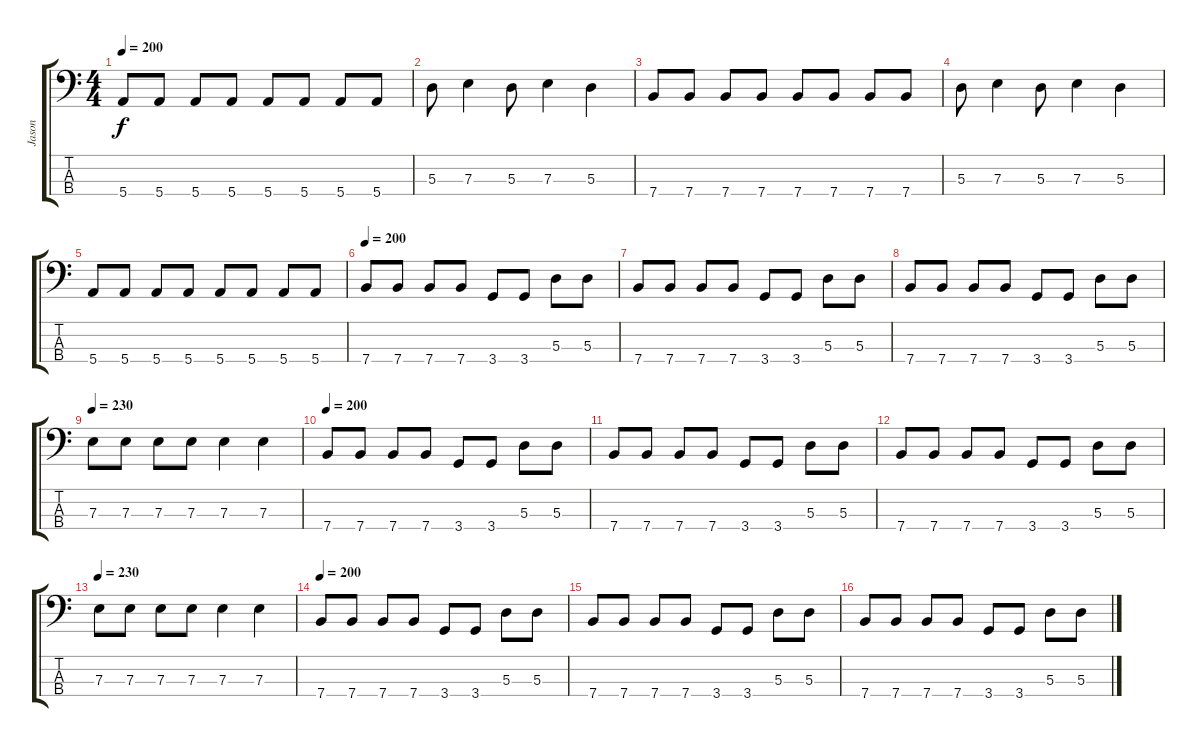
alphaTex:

\track ("Jason" "Jason") {instrument electricbasspick}
\staff {score tabs}
\tuning (G2 D2 A1 E1) {hide}
\ts (4 4)
\tempo 200
\clef f4
\ks c
5.4.8{dy f} 5.4.8 5.4.8 5.4.8 5.4.8 5.4.8 5.4.8 5.4.8 |
5.3.8 7.3.4 5.3.8 7.3.4 5.3.4 |
7.4.8 7.4.8 7.4.8 7.4.8 7.4.8 7.4.8 7.4.8 7.4.8 |
5.3.8 7.3.4 5.3.8 7.3.4 5.3.4 |
5.4.8 5.4.8 5.4.8 5.4.8 5.4.8 5.4.8 5.4.8 5.4.8 |
\tempo 200
7.4.8 7.4.8 7.4.8 7.4.8 3.4.8 3.4.8 5.3.8 5.3.8 |
7.4.8 7.4.8 7.4.8 7.4.8 3.4.8 3.4.8 5.3.8 5.3.8 |
7.4.8 7.4.8 7.4.8 7.4.8 3.4.8 3.4.8 5.3.8 5.3.8 |
\tempo 230
7.3.8 7.3.8 7.3.8 7.3.8 7.3.4 7.3.4 |
\tempo 200
7.4.8 7.4.8 7.4.8 7.4.8 3.4.8 3.4.8 5.3.8 5.3.8 |
7.4.8 7.4.8 7.4.8 7.4.8 3.4.8 3.4.8 5.3.8 5.3.8 |
7.4.8 7.4.8 7.4.8 7.4.8 3.4.8 3.4.8 5.3.8 5.3.8 |
\tempo 230
7.3.8 7.3.8 7.3.8 7.3.8 7.3.4 7.3.4 |
\tempo 200
7.4.8 7.4.8 7.4.8 7.4.8 3.4.8 3.4.8 5.3.8 5.3.8 |
7.4.8 7.4.8 7.4.8 7.4.8 3.4.8 3.4.8 5.3.8 5.3.8 |
7.4.8 7.4.8 7.4.8 7.4.8 3.4.8 3.4.8 5.3.8 5.3.8
